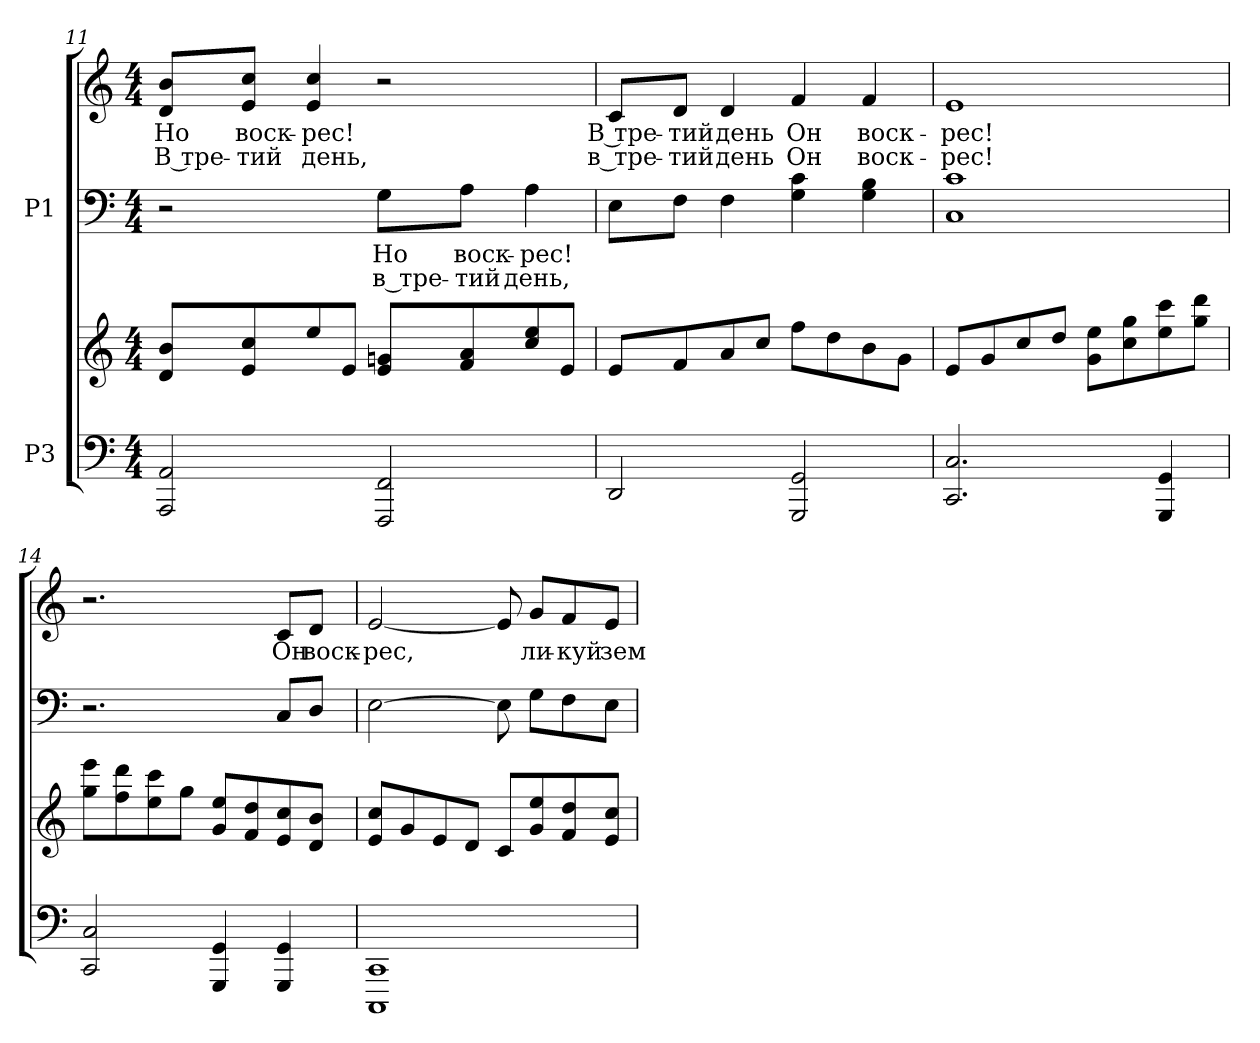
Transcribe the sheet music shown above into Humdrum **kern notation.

**kern	**kern	**kern	**text	**text	**kern	**text	**text
*part2	*part2	*part1	*part1	*part1	*part1	*part1	*part1
*staff4	*staff3	*staff2	*staff2	*staff2	*staff1	*staff1	*staff1
*I"P3	*	*I"P1	*	*	*	*	*
!!LO:PB:g=z
*clefF4	*clefG2	*clefF4	*	*	*clefG2	*	*
*k[]	*k[]	*k[]	*	*	*k[]	*	*
*C:	*C:	*C:	*	*	*C:	*	*
*M4/4	*M4/4	*M4/4	*	*	*M4/4	*	*
=11	=11	=11	=11	=11	=11	=11	=11
!	!	!	!	!	!	!LO:LY:b:color=#000000	!LO:LY:b:color=#000000
2AAAi/ 2AAi	8di/ 8biL	2r	.	.	8di/ 8biL	Но	В тре-
!	!	!	!	!	!	!LO:LY:b:color=#000000	!LO:LY:b:color=#000000
.	8ei/ 8cci	.	.	.	8ei/ 8cciJ	воск-	-тий
!	!	!	!	!	!	!LO:LY:b:color=#000000	!LO:LY:b:color=#000000
.	8eei/	.	.	.	4ei/ 4cci	-рес!	день,
.	8ei/J	.	.	.	.	.	.
!	!	!	!LO:LY:a:color=#000000	!LO:LY:a:color=#000000	!	!	!
2FFFi/ 2FFi	8ei/ 8gniL	8Gi\L	Но	в тре-	2r	.	.
!	!	!	!LO:LY:a:color=#000000	!LO:LY:a:color=#000000	!	!	!
.	8fi/ 8ai	8Ai\J	воск-	-тий	.	.	.
!	!	!	!LO:LY:a:color=#000000	!LO:LY:a:color=#000000	!	!	!
.	8cci/ 8eei	4Ai\	-рес!	день,	.	.	.
.	8ei/J	.	.	.	.	.	.
=12	=12	=12	=12	=12	=12	=12	=12
!	!	!	!	!	!	!LO:LY:b:color=#000000	!LO:LY:b:color=#000000
2DDi/	8ei/L	8Ei\L	.	.	8ci/L	В тре-	в тре-
!	!	!	!	!	!	!LO:LY:b:color=#000000	!LO:LY:b:color=#000000
.	8fi/	8Fi\J	.	.	8di/J	-тий	-тий
!	!	!	!	!	!	!LO:LY:b:color=#000000	!LO:LY:b:color=#000000
.	8ai/	4Fi\	.	.	4di/	день	день
.	8cci/J	.	.	.	.	.	.
!	!	!	!	!	!	!LO:LY:b:color=#000000	!LO:LY:b:color=#000000
2GGGi/ 2GGi	8ffi\L	4Gi\ 4ci	.	.	4fi/	Он	Он
.	8ddi\	.	.	.	.	.	.
!	!	!	!	!	!	!LO:LY:b:color=#000000	!LO:LY:b:color=#000000
.	8bi\	4Gi\ 4Bi	.	.	4fi/	воск-	воск-
.	8gi\J	.	.	.	.	.	.
=13	=13	=13	=13	=13	=13	=13	=13
!	!	!	!	!	!	!LO:LY:b:color=#000000	!LO:LY:b:color=#000000
2.CCi/ 2.Ci	8ei/L	1Ci 1ci	.	.	1ei	-рес!	-рес!
.	8gi/	.	.	.	.	.	.
.	8cci/	.	.	.	.	.	.
.	8ddi/J	.	.	.	.	.	.
.	8gi\ 8eeiL	.	.	.	.	.	.
.	8cci\ 8ggi	.	.	.	.	.	.
4GGGi/ 4GGi	8eei\ 8ccci	.	.	.	.	.	.
.	8ggi\ 8dddiJ	.	.	.	.	.	.
!!LO:LB:g=z
=14	=14	=14	=14	=14	=14	=14	=14
2CCi/ 2Ci	8ggi\ 8eeeiL	2.r	.	.	2.r	.	.
.	8ffi\ 8dddi	.	.	.	.	.	.
.	8eei\ 8ccci	.	.	.	.	.	.
.	8ggi\J	.	.	.	.	.	.
4GGGi/ 4GGi	8gi/ 8eeiL	.	.	.	.	.	.
.	8fi/ 8ddi	.	.	.	.	.	.
!	!	!	!	!	!	!LO:LY:b:color=#000000	!
4GGGi/ 4GGi	8ei/ 8cci	8Ci/L	.	.	8ci/L	Он	.
!	!	!	!	!	!	!LO:LY:b:color=#000000	!
.	8di/ 8biJ	8Di/J	.	.	8di/J	воск-	.
=15	=15	=15	=15	=15	=15	=15	=15
!	!	!	!	!	!	!LO:LY:b:color=#000000	!
1CCCi 1CCi	8ei/ 8cciL	[>2Ei\	.	.	[<2ei/	-рес,	.
.	8gi/	.	.	.	.	.	.
.	8ei/	.	.	.	.	.	.
.	8di/J	.	.	.	.	.	.
.	8ci/L	8Ei\]	.	.	8ei/]	.	.
!	!	!	!	!	!	!LO:LY:b:color=#000000	!
.	8gi/ 8eei	8Gi\L	.	.	8gi/L	ли-	.
!	!	!	!	!	!	!LO:LY:b:color=#000000	!
.	8fi/ 8ddi	8Fi\	.	.	8fi/	-куй	.
!	!	!	!	!	!	!LO:LY:b:color=#000000	!
.	8ei/ 8cciJ	8Ei\J	.	.	8ei/J	зем-	.
=	=	=	=	=	=	=	=
*-	*-	*-	*-	*-	*-	*-	*-
